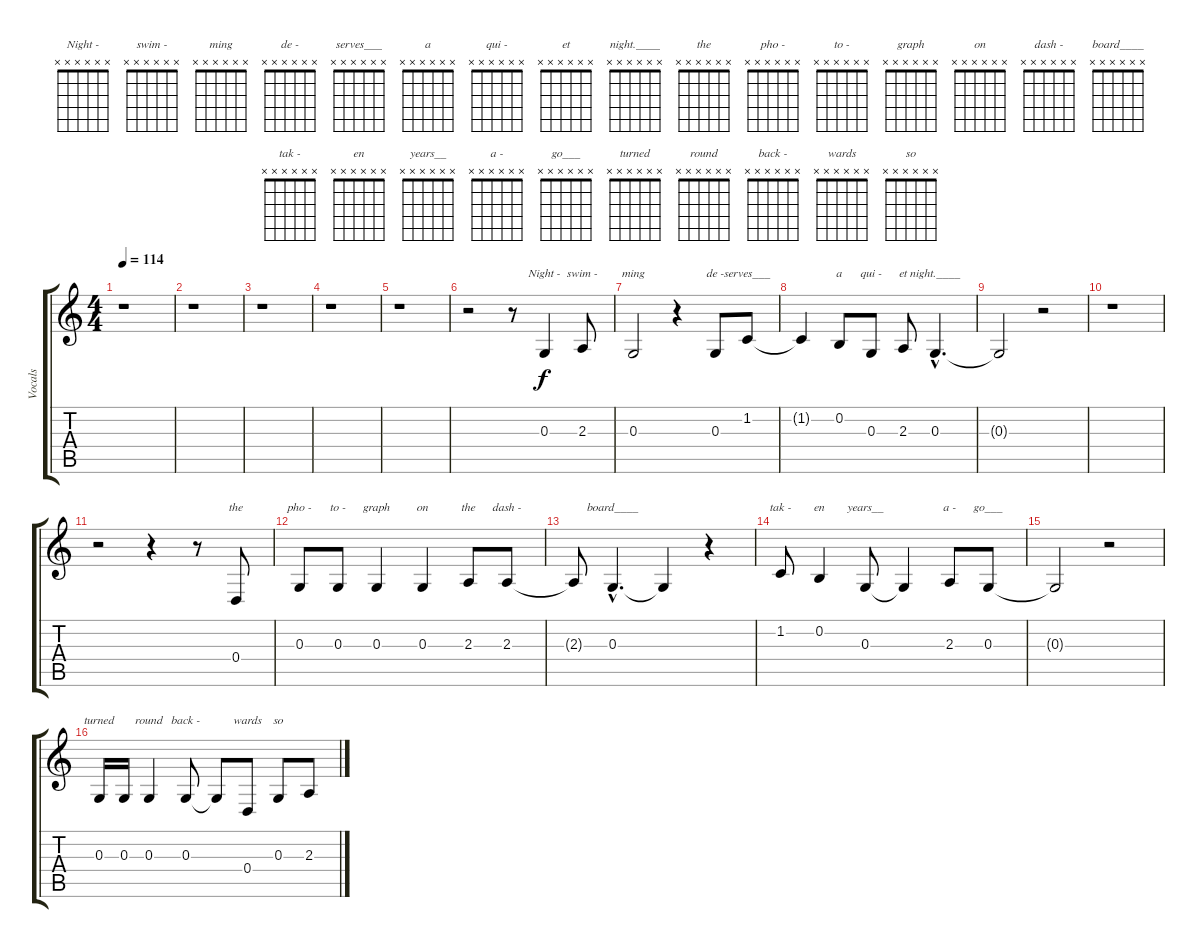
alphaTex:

\track ("Vocals" "Vocals") {instrument fx3crystal}
\staff {score tabs}
\tuning (E4 B3 G3 D3 A2 E2) {hide}
\chord ("Night - " x x x x x x) {firstfret 0}
\chord ("swim - " x x x x x x) {firstfret 0}
\chord ("ming" x x x x x x) {firstfret 0}
\chord ("de - " x x x x x x) {firstfret 0}
\chord ("serves___" x x x x x x) {firstfret 0}
\chord ("a" x x x x x x) {firstfret 0}
\chord ("qui - " x x x x x x) {firstfret 0}
\chord ("et" x x x x x x) {firstfret 0}
\chord ("night.____" x x x x x x) {firstfret 0}
\chord ("The" x x x x x x) {firstfret 0}
\chord ("pho - " x x x x x x) {firstfret 0}
\chord ("to - " x x x x x x) {firstfret 0}
\chord ("graph" x x x x x x) {firstfret 0}
\chord ("on" x x x x x x) {firstfret 0}
\chord ("the" x x x x x x) {firstfret 0}
\chord ("dash - " x x x x x x) {firstfret 0}
\chord ("board____" x x x x x x) {firstfret 0}
\chord ("tak - " x x x x x x) {firstfret 0}
\chord ("en" x x x x x x) {firstfret 0}
\chord ("years__" x x x x x x) {firstfret 0}
\chord ("a - " x x x x x x) {firstfret 0}
\chord ("go___" x x x x x x) {firstfret 0}
\chord ("turned" x x x x x x) {firstfret 0}
\chord ("round" x x x x x x) {firstfret 0}
\chord ("back - " x x x x x x) {firstfret 0}
\chord ("wards" x x x x x x) {firstfret 0}
\chord ("so" x x x x x x) {firstfret 0}
\ts (4 4)
\tempo 114
\clef g2
\ks c
r.1{dy f instrument fx3crystal} |
r.1 |
r.1 |
r.1 |
r.1 |
r.2 r.8 0.3.4{ch "Night - "} 2.3.8{ch "swim - "} |
0.3.2{ch "ming"} r.4 0.3.8{ch "de - "} 1.2.8{ch "serves___"} |
1.2{t}.4 0.2.8{ch "a"} 0.3.8{ch "qui - "} 2.3.8{ch "et"} 0.3{hac}.4{d ch "night.____"} |
0.3{t}.2 r.2 |
r.1 |
r.2 r.4 r.8 0.4.8{ch "The"} |
0.3.8{ch "pho - "} 0.3.8{ch "to - "} 0.3.4{ch "graph"} 0.3.4{ch "on"} 2.3.8{ch "the"} 2.3.8{ch "dash - "} |
2.3{t}.8 0.3{hac}.4{d ch "board____"} 0.3{t}.4 r.4 |
1.2.8{ch "tak - "} 0.2.4{ch "en"} 0.3.8{ch "years__"} 0.3{t}.4 2.3.8{ch "a - "} 0.3.8{ch "go___"} |
0.3{t}.2 r.2 |
0.3.16{ch "turned"} 0.3.16 0.3.4{ch "round"} 0.3.8{ch "back - "} 0.3{t}.8 0.4.8{ch "wards"} 0.3.8{ch "so"} 2.3.8
